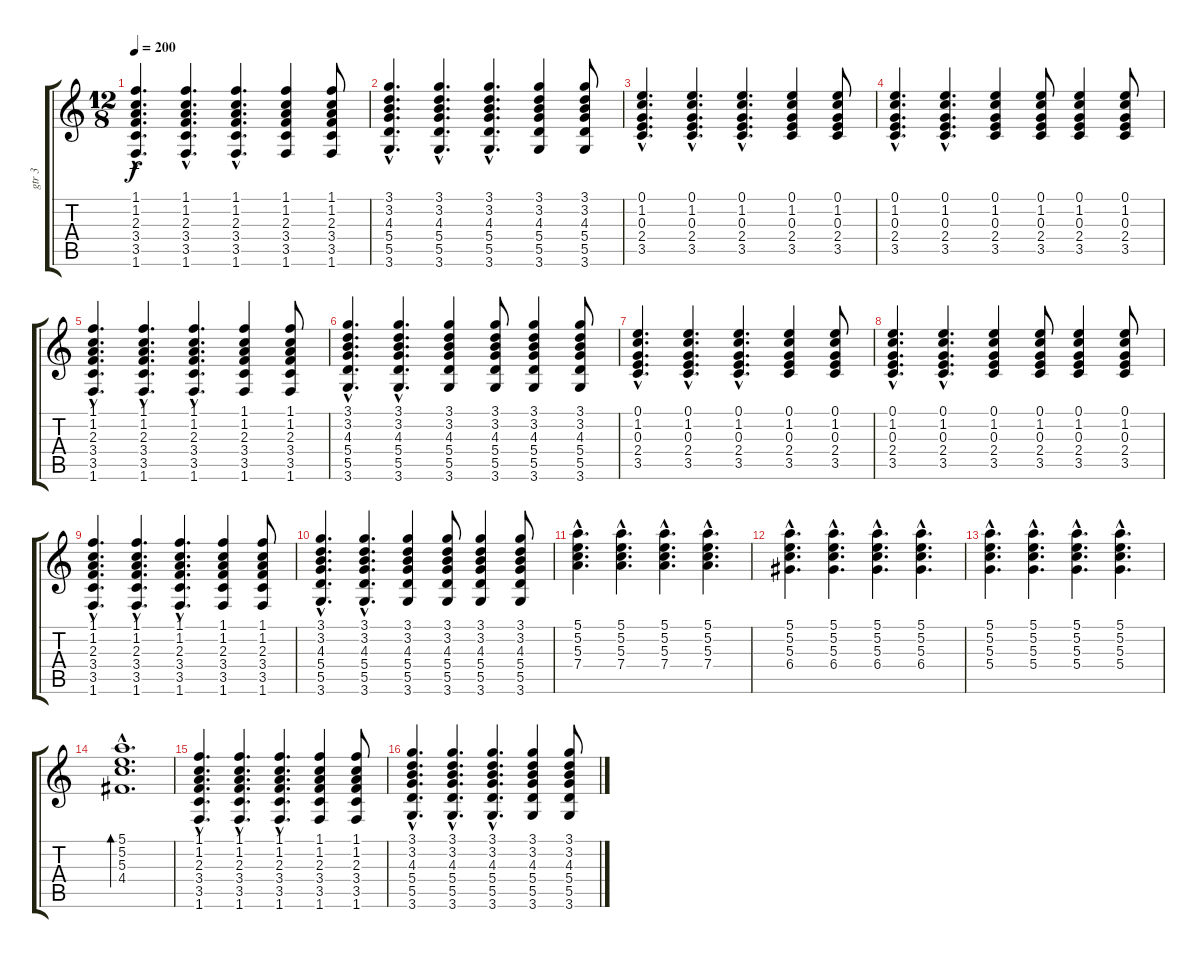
\track ("gtr 3" "gtr 3") {instrument acousticguitarsteel}
\staff {score tabs}
\tuning (E4 B3 G3 D3 A2 E2) {hide}
\ts (12 8)
\tempo 200
\clef g2
\ks c
(1.1{hac} 1.2{hac} 2.3{hac} 3.4{hac} 3.5{hac} 1.6{hac}).4{d dy f} (1.1{hac} 1.2{hac} 2.3{hac} 3.4{hac} 3.5{hac} 1.6{hac}).4{d} (1.1{hac} 1.2{hac} 2.3{hac} 3.4{hac} 3.5{hac} 1.6{hac}).4{d} (1.1 1.2 2.3 3.4 3.5 1.6).4 (1.1 1.2 2.3 3.4 3.5 1.6).8 |
(3.1{hac} 3.2{hac} 4.3{hac} 5.4{hac} 5.5{hac} 3.6{hac}).4{d} (3.1{hac} 3.2{hac} 4.3{hac} 5.4{hac} 5.5{hac} 3.6{hac}).4{d} (3.1{hac} 3.2{hac} 4.3{hac} 5.4{hac} 5.5{hac} 3.6{hac}).4{d} (3.1 3.2 4.3 5.4 5.5 3.6).4 (3.1 3.2 4.3 5.4 5.5 3.6).8 |
(0.1{hac} 1.2{hac} 0.3{hac} 2.4{hac} 3.5{hac}).4{d} (0.1{hac} 1.2{hac} 0.3{hac} 2.4{hac} 3.5{hac}).4{d} (0.1{hac} 1.2{hac} 0.3{hac} 2.4{hac} 3.5{hac}).4{d} (0.1 1.2 0.3 2.4 3.5).4 (0.1 1.2 0.3 2.4 3.5).8 |
(0.1{hac} 1.2{hac} 0.3{hac} 2.4{hac} 3.5{hac}).4{d} (0.1{hac} 1.2{hac} 0.3{hac} 2.4{hac} 3.5{hac}).4{d} (0.1 1.2 0.3 2.4 3.5).4 (0.1 1.2 0.3 2.4 3.5).8 (0.1 1.2 0.3 2.4 3.5).4 (0.1 1.2 0.3 2.4 3.5).8 |
(1.1{hac} 1.2{hac} 2.3{hac} 3.4{hac} 3.5{hac} 1.6{hac}).4{d} (1.1{hac} 1.2{hac} 2.3{hac} 3.4{hac} 3.5{hac} 1.6{hac}).4{d} (1.1{hac} 1.2{hac} 2.3{hac} 3.4{hac} 3.5{hac} 1.6{hac}).4{d} (1.1 1.2 2.3 3.4 3.5 1.6).4 (1.1 1.2 2.3 3.4 3.5 1.6).8 |
(3.1{hac} 3.2{hac} 4.3{hac} 5.4{hac} 5.5{hac} 3.6{hac}).4{d} (3.1{hac} 3.2{hac} 4.3{hac} 5.4{hac} 5.5{hac} 3.6{hac}).4{d} (3.1 3.2 4.3 5.4 5.5 3.6).4 (3.1 3.2 4.3 5.4 5.5 3.6).8 (3.1 3.2 4.3 5.4 5.5 3.6).4 (3.1 3.2 4.3 5.4 5.5 3.6).8 |
(0.1{hac} 1.2{hac} 0.3{hac} 2.4{hac} 3.5{hac}).4{d} (0.1{hac} 1.2{hac} 0.3{hac} 2.4{hac} 3.5{hac}).4{d} (0.1{hac} 1.2{hac} 0.3{hac} 2.4{hac} 3.5{hac}).4{d} (0.1 1.2 0.3 2.4 3.5).4 (0.1 1.2 0.3 2.4 3.5).8 |
(0.1{hac} 1.2{hac} 0.3{hac} 2.4{hac} 3.5{hac}).4{d} (0.1{hac} 1.2{hac} 0.3{hac} 2.4{hac} 3.5{hac}).4{d} (0.1 1.2 0.3 2.4 3.5).4 (0.1 1.2 0.3 2.4 3.5).8 (0.1 1.2 0.3 2.4 3.5).4 (0.1 1.2 0.3 2.4 3.5).8 |
(1.1{hac} 1.2{hac} 2.3{hac} 3.4{hac} 3.5{hac} 1.6{hac}).4{d} (1.1{hac} 1.2{hac} 2.3{hac} 3.4{hac} 3.5{hac} 1.6{hac}).4{d} (1.1{hac} 1.2{hac} 2.3{hac} 3.4{hac} 3.5{hac} 1.6{hac}).4{d} (1.1 1.2 2.3 3.4 3.5 1.6).4 (1.1 1.2 2.3 3.4 3.5 1.6).8 |
(3.1{hac} 3.2{hac} 4.3{hac} 5.4{hac} 5.5{hac} 3.6{hac}).4{d} (3.1{hac} 3.2{hac} 4.3{hac} 5.4{hac} 5.5{hac} 3.6{hac}).4{d} (3.1 3.2 4.3 5.4 5.5 3.6).4 (3.1 3.2 4.3 5.4 5.5 3.6).8 (3.1 3.2 4.3 5.4 5.5 3.6).4 (3.1 3.2 4.3 5.4 5.5 3.6).8 |
(5.1{hac} 5.2{hac} 5.3{hac} 7.4{hac}).4{d} (5.1{hac} 5.2{hac} 5.3{hac} 7.4{hac}).4{d} (5.1{hac} 5.2{hac} 5.3{hac} 7.4{hac}).4{d} (5.1{hac} 5.2{hac} 5.3{hac} 7.4{hac}).4{d} |
(5.1{hac} 5.2{hac} 5.3{hac} 6.4{hac}).4{d} (5.1{hac} 5.2{hac} 5.3{hac} 6.4{hac}).4{d} (5.1{hac} 5.2{hac} 5.3{hac} 6.4{hac}).4{d} (5.1{hac} 5.2{hac} 5.3{hac} 6.4{hac}).4{d} |
(5.1{hac} 5.2{hac} 5.3{hac} 5.4{hac}).4{d} (5.1{hac} 5.2{hac} 5.3{hac} 5.4{hac}).4{d} (5.1{hac} 5.2{hac} 5.3{hac} 5.4{hac}).4{d} (5.1{hac} 5.2{hac} 5.3{hac} 5.4{hac}).4{d} |
(5.1{hac} 5.2{hac} 5.3{hac} 4.4{hac}).1{d bd 60} |
(1.1{hac} 1.2{hac} 2.3{hac} 3.4{hac} 3.5{hac} 1.6{hac}).4{d} (1.1{hac} 1.2{hac} 2.3{hac} 3.4{hac} 3.5{hac} 1.6{hac}).4{d} (1.1{hac} 1.2{hac} 2.3{hac} 3.4{hac} 3.5{hac} 1.6{hac}).4{d} (1.1 1.2 2.3 3.4 3.5 1.6).4 (1.1 1.2 2.3 3.4 3.5 1.6).8 |
(3.1{hac} 3.2{hac} 4.3{hac} 5.4{hac} 5.5{hac} 3.6{hac}).4{d} (3.1{hac} 3.2{hac} 4.3{hac} 5.4{hac} 5.5{hac} 3.6{hac}).4{d} (3.1{hac} 3.2{hac} 4.3{hac} 5.4{hac} 5.5{hac} 3.6{hac}).4{d} (3.1 3.2 4.3 5.4 5.5 3.6).4 (3.1 3.2 4.3 5.4 5.5 3.6).8
